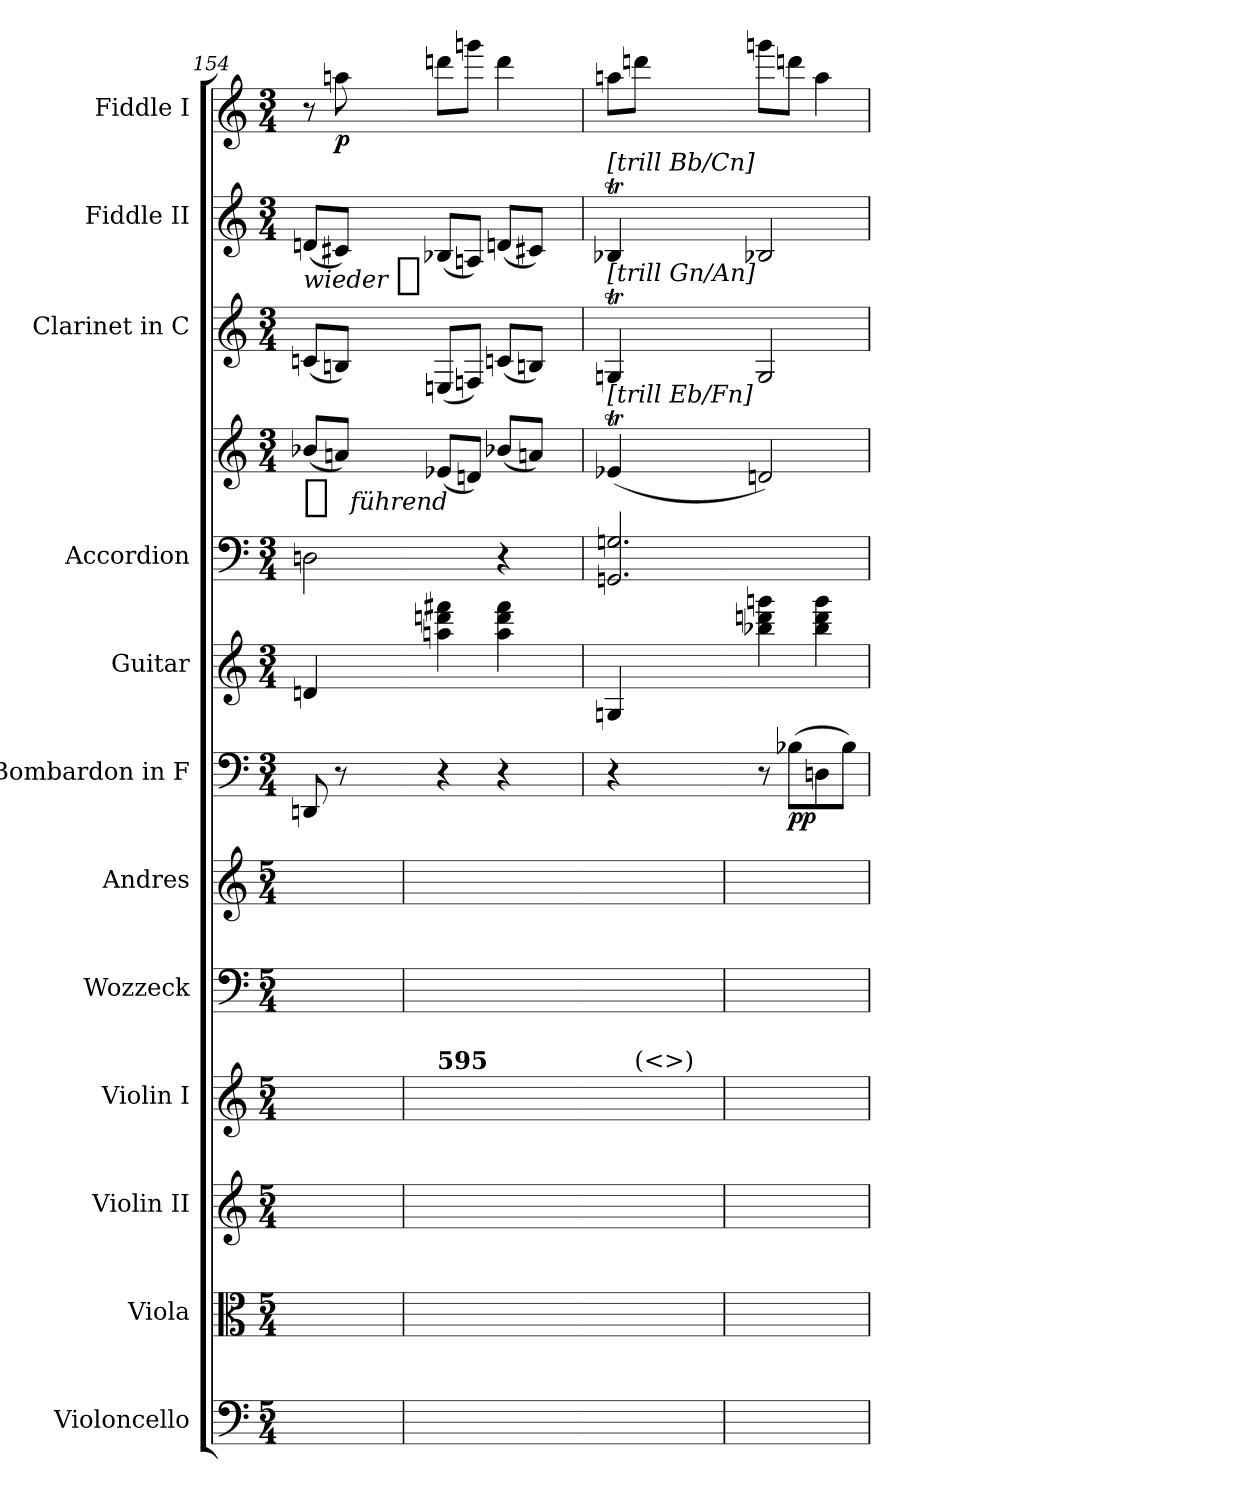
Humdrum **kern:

**kern	**kern	**kern	**kern	**kern	**kern	**kern	**dynam	**kern	**kern	**kern	**dynam	**kern	**kern	**dynam	**kern	**dynam
*part12	*part11	*part10	*part9	*part8	*part7	*part6	*part6	*part5	*part4	*part4	*part4	*part3	*part2	*part2	*part1	*part1
*staff13	*staff12	*staff11	*staff10	*staff9	*staff8	*staff7	*staff7	*staff6	*staff5	*staff4	*staff4/5	*staff3	*staff2	*staff2	*staff1	*staff1
*I"Violoncello	*I"Viola	*I"Violin II	*I"Violin I	*I"Wozzeck	*I"Andres	*I"Bombardon in F	*	*I"Guitar	*I"Accordion	*	*	*I"Clarinet in C	*I"Fiddle II	*	*I"Fiddle I	*
*I'Vc.	*I'Vla.	*I'Vln. II	*I'Vln. I	*I'Woz.	*I'And.	*	*	*I'Gtr.	*I'Acc	*	*	*I'Cl.	*I'Fid. II	*	*I'Fid. I	*
*clefF4	*clefC3	*clefG2	*clefG2	*clefF4	*clefG2	*clefF4	*	*clefG2	*clefF4	*clefG2	*	*clefG2	*clefG2	*	*clefG2	*
*	*	*	*	*	*ITrd7c12	*ITrd4c7	*	*ITrd7c12	*	*	*	*	*	*	*	*
*k[]	*k[]	*k[]	*k[]	*k[]	*k[]	*	*	*k[]	*k[]	*k[]	*	*k[]	*k[]	*	*k[]	*
*M5/4	*M5/4	*M5/4	*M5/4	*M5/4	*M5/4	*M3/4	*	*M3/4	*M3/4	*M3/4	*	*M3/4	*M3/4	*	*M3/4	*
=154	=154	=154	=154	=154	=154	=154	=154	=154	=154	=154	=154	=154	=154	=154	=154	=154
!	!	!	!	!	!	!	!	!	!	!	!LO:DY:t=%s führend	!	!	!LO:DY:t=wieder %s	!	!
8ryy	8ryy	8ryy	8ryy	8ryy	8ryy	8GGGn	.	4Dn	2Dn	(8b-X/L	f	(8cn/L	(8dn/L	p	8r	.
8ryy	8ryy	8ryy	8ryy	8ryy	8ryy	8r	.	.	.	8an/J)	.	8Bn/J)	8c#X/J)	.	8aan	p
4ryy	4ryy	4ryy	4ryy	4ryy	4ryy	4ryy	.	4ryy	.	4ryy	.	4ryy	4ryy	.	4ryy	.
=	=	=	=	=	=	=-	=-	=-	=-	=-	=-	=-	=-	=-	=-	=-
!	!	!	!LO:TX:a:B:t=595	!	!	!	!	!	!	!	!	!	!	!	!	!
8ryy	4.ryy	4.ryy	4.ryy	4ryy	8ryy	4r	.	4an 4ddn 4ff#X	4ryy	(8e-X/L	.	(8En/L	(8B-X/L	.	8dddn\L	.
8ryy	.	.	.	.	8ryy	.	.	.	.	8dn/J)	.	8Fn/J)	8An/J)	.	8gggn\J	.
8ryy	.	.	.	4ryy	8ryy	4r	.	4a 4dd 4ff#	4r	(8b-X/L	.	(8cn/L	(8dn/L	.	4ddd	.
8ryy	8ryy	8ryy	4ryy	.	8ryy	.	.	.	.	8an/J)	.	8Bn/J)	8c#X/J)	.	.	.
8ryy	8ryy	8ryy	.	8ryy	8ryy	8ryy	.	8ryy	8ryy	8ryy	.	8ryy	8ryy	.	8ryy	.
=155-	=155-	=155-	=155-	=155-	=155-	=155	=155	=155	=155	=155	=155	=155	=155	=155	=155	=155
!	!	!	!	!	!	!	!	!	!	!	!	!	!LO:TX:a:t=[trill Bb/Cn]	!	!	!
!	!	!	!	!	!	!	!	!	!	!	!	!LO:TX:a:t=[trill Gn/An]	!	!	!	!
!	!	!	!	!	!	!	!	!	!	!LO:TX:a:t=[trill Eb/Fn]	!	!	!	!	!	!
2.ryy	4ryy	4ryy	8ryy	8ryy	4ryy	4r	.	4GGn	2.GGn 2.Gn!	(4e-XT	.	4GnT	4B-XT	.	8aan\L	.
!	!	!	!LO:TX:a:t=(<>)	!	!	!	!	!	!	!	!	!	!	!	!	!
.	.	.	8ryy	8ryy	.	.	.	.	.	.	.	.	.	.	8dddn\J	.
.	2ryy	2ryy	2ryy	2ryy	2ryy	2ryy	.	2ryy	.	2ryy	.	2ryy	2ryy	.	2ryy	.
=	=	=	=	=	=	=-	=-	=-	=-	=-	=-	=-	=-	=-	=-	=-
2ryy	8ryy	8ryy	8ryy	8ryy	2ryy	8r	.	4b-X 4ddn 4ggn	2ryy	2dn)	.	2G	2B-X	.	8gggn\L	.
.	8ryy	8ryy	8ryy	8ryy	.	(8E-XL	pp	.	.	.	.	.	.	.	8dddn\J	.
.	8ryy	8ryy	8ryy	4ryy	.	8GGn	.	4b- 4dd 4gg	.	.	.	.	.	.	4aa	.
.	8ryy	8ryy	8ryy	.	.	8E-J)	.	.	.	.	.	.	.	.	.	.
=	=	=	=	=	=	=	=	=	=	=	=	=	=	=	=	=
*-	*-	*-	*-	*-	*-	*-	*-	*-	*-	*-	*-	*-	*-	*-	*-	*-
